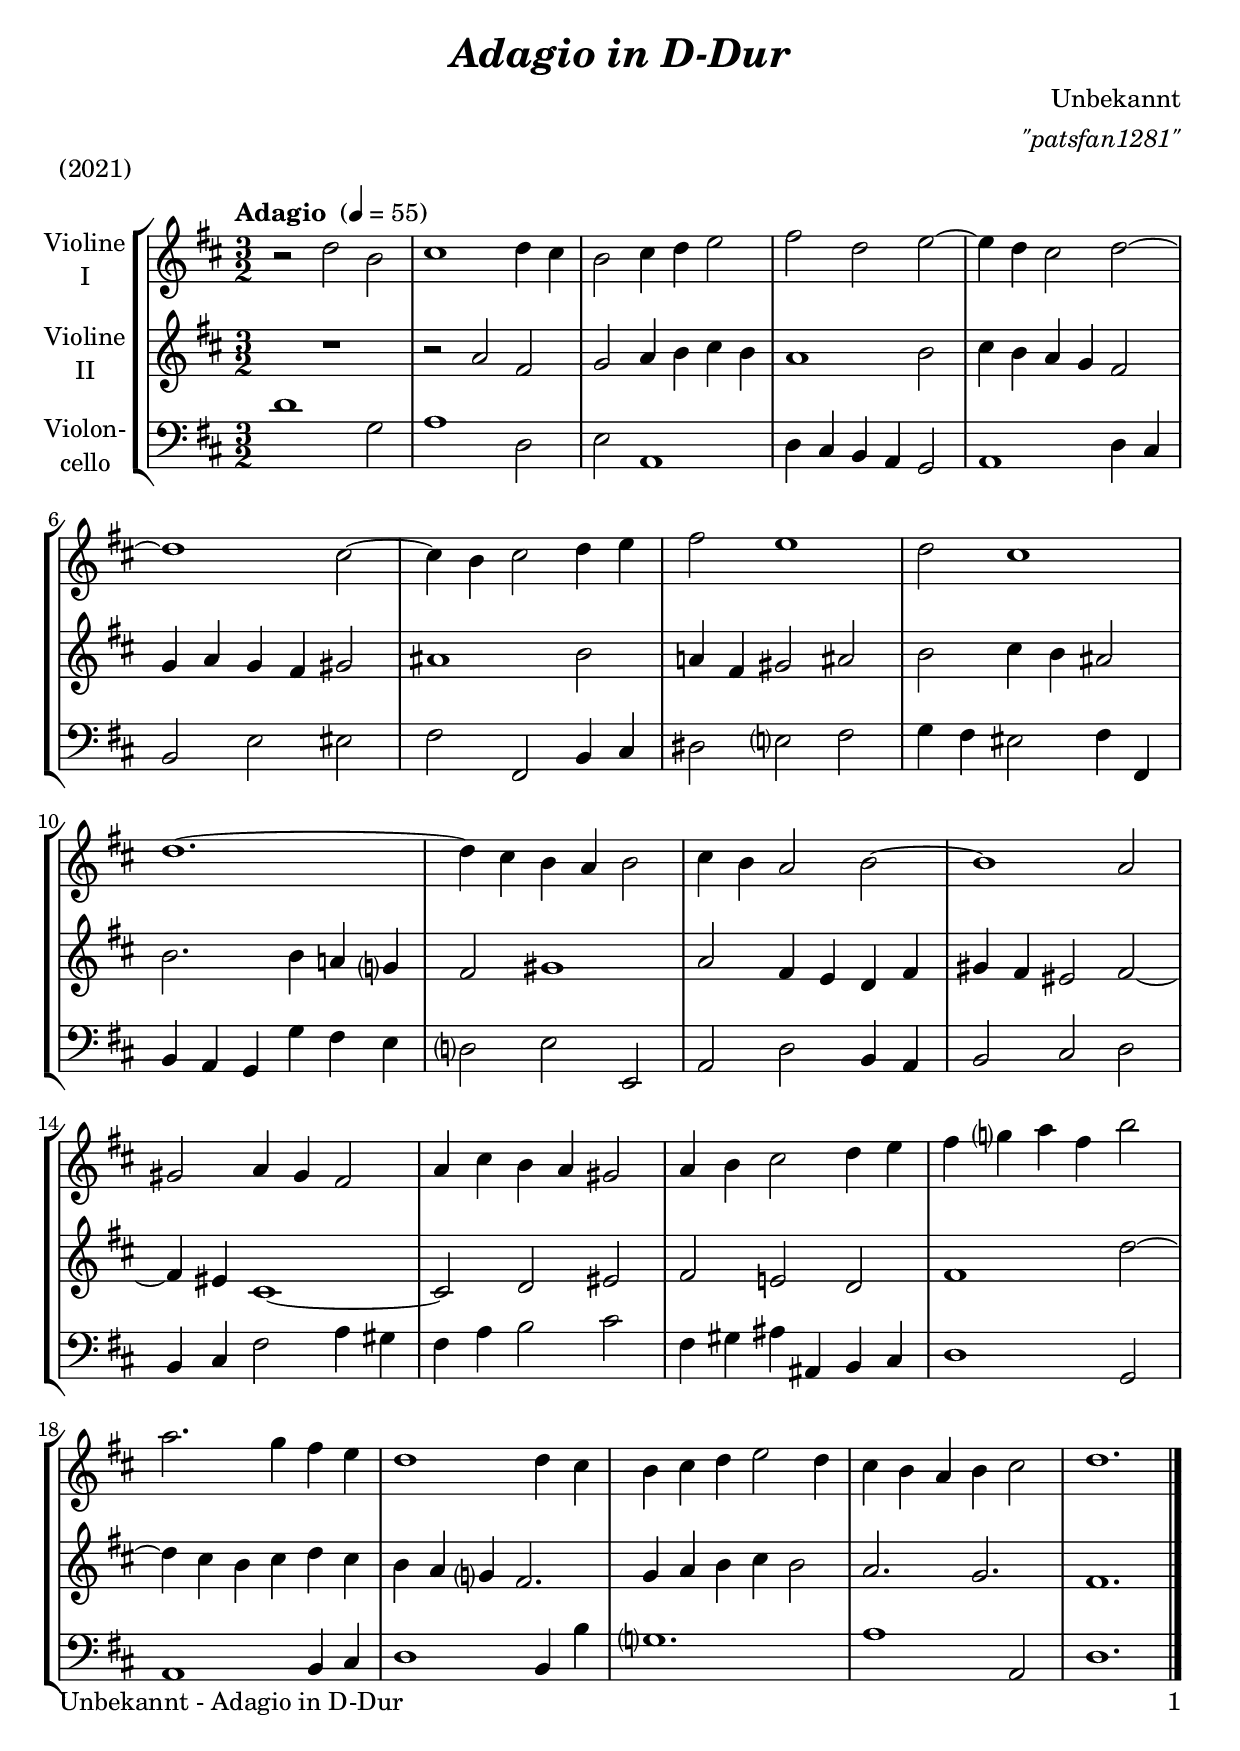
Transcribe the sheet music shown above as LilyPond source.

\version "2.20.2"
\include "deutsch.ly"

#(set-global-staff-size 22)

\header {
  title     = \markup \bold \italic "Adagio in D-Dur"
  composer  = "Unbekannt"
  arranger  = \markup \italic "\"patsfan1281\""
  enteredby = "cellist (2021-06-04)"
  piece     = "(2021)"
}

voiceconsts = {
 \key d \major
 \time 3/2
% \clef "bass"
 \clef "treble"
% \numericTimeSignature
 \compressEmptyMeasures
  % Set default beaming for all staves
%  \set Timing.beamExceptions = #'()
%  \set Timing.baseMoment     = #(ly:make-moment 1 4)
%  \set Timing.beatStructure  = #'(1 1 1) 
 \tempo "Adagio " 4=55
}

minstr = "harpsichord"
mihi = "clarinet"
%minstr = "accordion"
milo = "bassoon"

arco  = \markup \italic "(arco)"
cresc = \markup \italic "cresc."
pizz  = \markup \italic "(pizz.)"
fmarc = \markup { \dynamic f \bold \italic " marcato" }

mivl = "violin"
miba = "cello"

va = \relative c'' {
  \voiceconsts

  r2 d h
  cis1 d4 cis
  h2 cis4 d e2
  fis d e~
  e4 d cis2 d~
  d1 cis2~

  cis4 h cis2 d4 e
  fis2 e1
  d2 cis1
  d1.~
  d4 cis h a h2

  cis4 h a2 h~
  h1 a2
  gis a4 gis fis2
  a4 cis h a gis2
  a4 h cis2 d4 e

  fis g? a fis h2
  a2. g4 fis e
  d1 d4 cis
  h cis d e2 d4
  cis h a h cis2
  d1. \bar "|."
}

vb = \relative c'' {
  \voiceconsts

  R1.
  r2 a fis
  g a4 h cis h
  a1 h2
  cis4 h a g fis2
  g4 a g fis gis2

  ais1 h2
  a!4 fis gis2 ais
  h cis4 h ais2
  h2. h4 a! g?
  fis2 gis1

  a2 fis4 e d fis
  gis fis eis2 fis~
  fis4 eis cis1~
  cis2 d eis
  fis e! d

  fis1 d'2~
  d4 cis h cis d cis
  h a g? fis2.
  g4 a h cis h2
  a2. g
  fis1. \bar "|."
}

vc = \relative c' {
  \voiceconsts
  \clef "bass"

  d1 g,2
  a1 d,2
  e a,1
  d4 cis h a g2
  a1 d4 cis
  h2 e eis

  fis fis, h4 cis
  dis2 e? fis
  g4 fis eis2 fis4 fis,
  h a g g' fis e
  d?2 e e,

  a d h4 a
  h2 cis d
  h4 cis fis2 a4 gis
  fis a h2 cis
  fis,4 gis ais ais, h cis

  d1 g,2
  a1 h4 cis
  d1 h4 h'
  g?1.
  a1 a,2
  d1. \bar "|."
}


music = \new StaffGroup <<
      \new Staff {
        \set Staff.midiInstrument = \mivl
        \set Staff.instrumentName = \markup \center-column { "Violine" "I" }
        \transpose d d { \va }
      }
      
      \new Staff {
        \set Staff.midiInstrument = \mivl
        \set Staff.instrumentName = \markup \center-column { "Violine" "II" }
        \transpose d d { \vb }
      }
      
      \new Staff {
        \set Staff.midiInstrument = \miba
        \set Staff.instrumentName = \markup \center-column { "Violon-" "cello" }
        \transpose d d { \vc }
      }
>>

\book {
   \paper {
    print-page-number = ##t
    print-first-page-number = ##t
    ragged-last-bottom = ##f
    oddHeaderMarkup = \markup \null
    evenHeaderMarkup = \markup \null
    oddFooterMarkup = \markup {
      \fill-line {
        \on-the-fly #print-page-number-check-first
        "Unbekannt - Adagio in D-Dur" \fromproperty #'page:page-number-string
      }
    }
    evenFooterMarkup = \oddFooterMarkup
  } \score {
    \music
    \layout {}
  }

  \score {
    \unfoldRepeats \music

    \midi {
      \context {
        \Score
      }
    }
  }
}